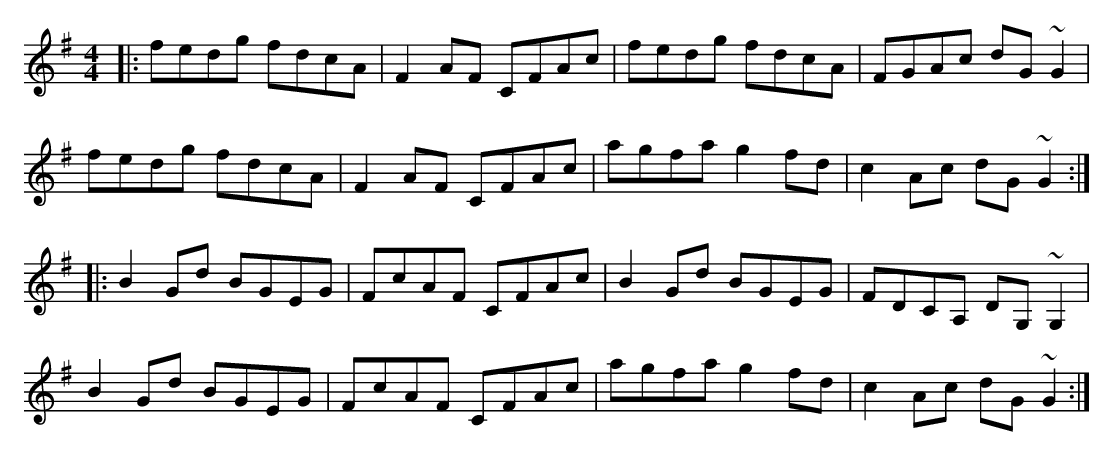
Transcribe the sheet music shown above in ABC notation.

X:1
M:4/4
K:Ador
|:fedg fdcA|F2AF CFAc|fedg fdcA|FGAc dG~G2|
fedg fdcA|F2AF CFAc|agfa g2fd|c2Ac dG~G2:|
|:B2Gd BGEG|FcAF CFAc|B2Gd BGEG|FDCA, DG,~G,2|
B2Gd BGEG|FcAF CFAc|agfa g2fd|c2Ac dG~G2:|
